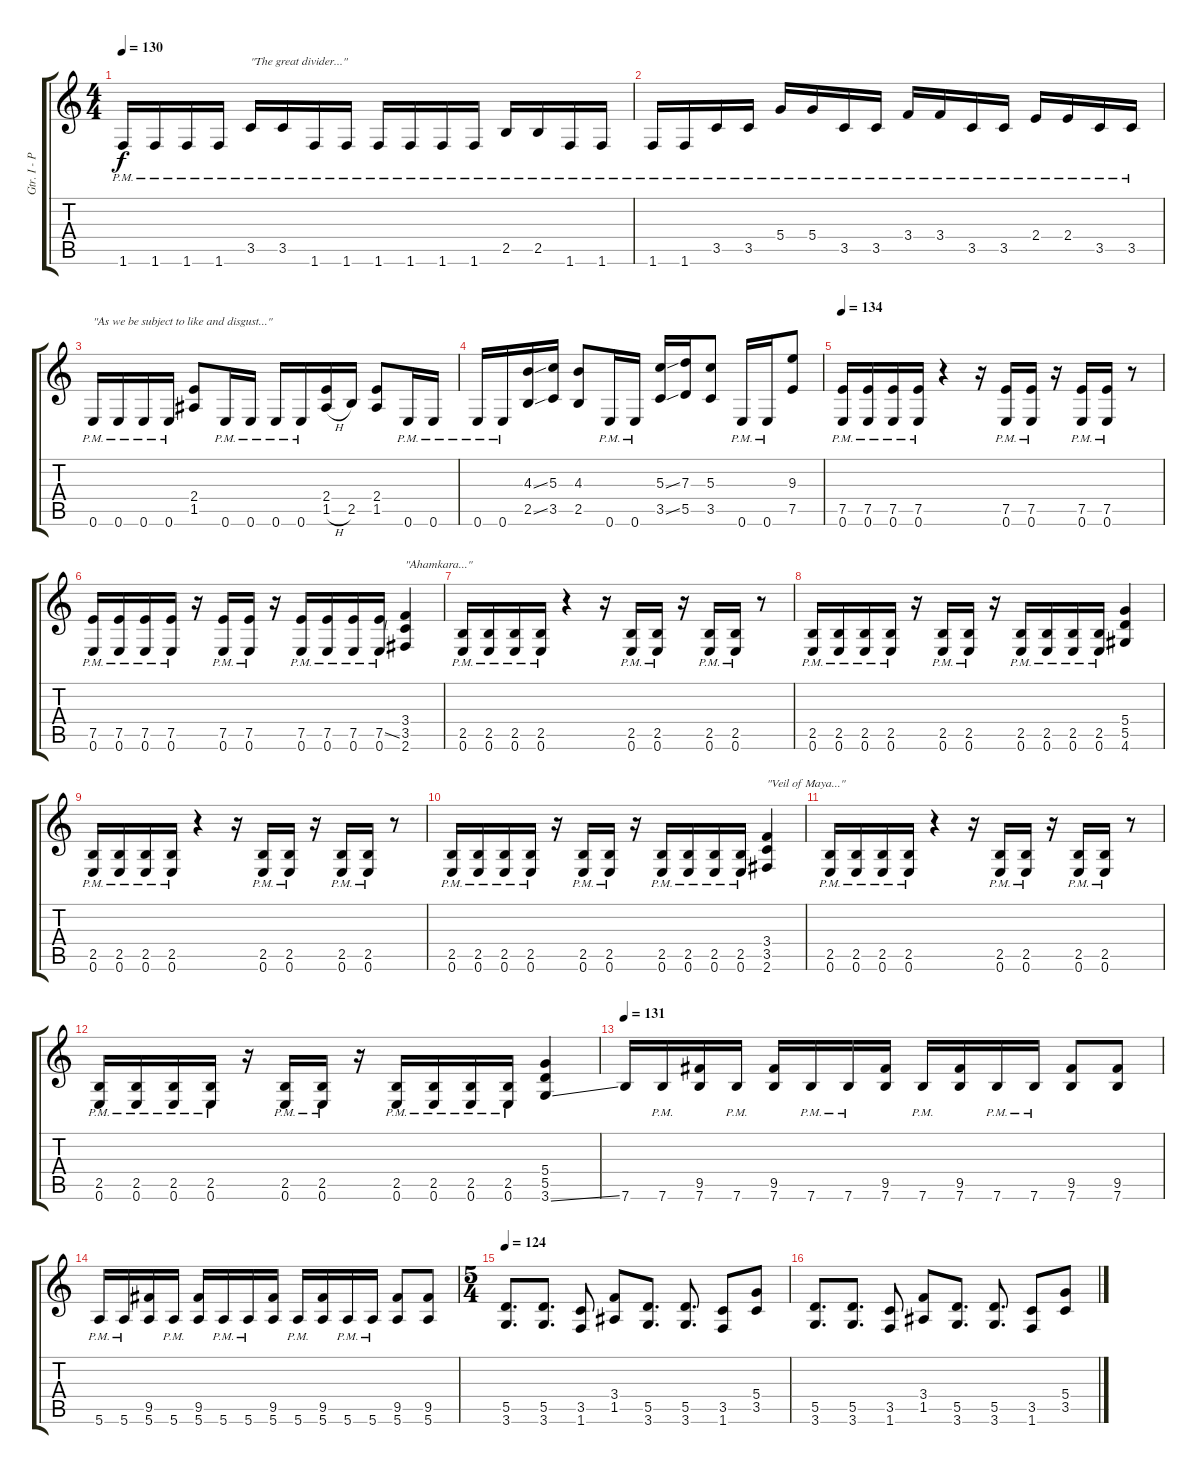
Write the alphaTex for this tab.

\track ("Gtr. I - Paul Masvidal (Distortion)" "Gtr. I - P") {instrument distortionguitar}
\staff {score tabs}
\tuning (E4 B3 G3 D3 A2 E2) {hide}
\ts (4 4)
\tempo 130
\clef g2
\ks c
1.6{pm}.16{dy f} 1.6{pm}.16 1.6{pm}.16 1.6{pm}.16 3.5{pm}.16{txt "\"The great divider...\""} 3.5{pm}.16 1.6{pm}.16 1.6{pm}.16 1.6{pm}.16 1.6{pm}.16 1.6{pm}.16 1.6{pm}.16 2.5{pm}.16 2.5{pm}.16 1.6{pm}.16 1.6{pm}.16 |
1.6{pm}.16 1.6{pm}.16 3.5{pm}.16 3.5{pm}.16 5.4{pm}.16 5.4{pm}.16 3.5{pm}.16 3.5{pm}.16 3.4{pm}.16 3.4{pm}.16 3.5{pm}.16 3.5{pm}.16 2.4{pm}.16 2.4{pm}.16 3.5{pm}.16 3.5{pm}.16 |
0.6{pm}.16{txt "\"As we be subject to like and disgust...\""} 0.6{pm}.16 0.6{pm}.16 0.6{pm}.16 (2.4 1.5).8 0.6{pm}.16 0.6{pm}.16 0.6{pm}.16 0.6{pm}.16 (2.4 1.5{h}).16 2.5.16 (2.4 1.5).8 0.6{pm}.16 0.6{pm}.16 |
0.6{pm}.16 0.6{pm}.16 (4.3{ss} 2.5{ss}).16 (5.3 3.5).16 (4.3 2.5).8 0.6{pm}.16 0.6{pm}.16 (5.3{ss} 3.5{ss}).16 (7.3 5.5).16 (5.3 3.5).8 0.6{pm}.16 0.6{pm}.16 (9.3 7.5).8 |
\tempo 134
(7.5{pm} 0.6{pm}).16 (7.5{pm} 0.6{pm}).16 (7.5{pm} 0.6{pm}).16 (7.5{pm} 0.6{pm}).16 r.4 r.16 (7.5{pm} 0.6{pm}).16 (7.5{pm} 0.6{pm}).16 r.16 (7.5{pm} 0.6{pm}).16 (7.5{pm} 0.6{pm}).16 r.8 |
(7.5{pm} 0.6{pm}).16 (7.5{pm} 0.6{pm}).16 (7.5{pm} 0.6{pm}).16 (7.5{pm} 0.6{pm}).16 r.16 (7.5{pm} 0.6{pm}).16 (7.5{pm} 0.6{pm}).16 r.16 (7.5{pm} 0.6{pm}).16 (7.5{pm} 0.6{pm}).16 (7.5{pm} 0.6{pm}).16 (7.5{ss pm} 0.6{pm}).16 (3.4 3.5 2.6).4{txt "\"Ahamkara...\""} |
(2.5{pm} 0.6{pm}).16 (2.5{pm} 0.6{pm}).16 (2.5{pm} 0.6{pm}).16 (2.5{pm} 0.6{pm}).16 r.4 r.16 (2.5{pm} 0.6{pm}).16 (2.5{pm} 0.6{pm}).16 r.16 (2.5{pm} 0.6{pm}).16 (2.5{pm} 0.6{pm}).16 r.8 |
(2.5{pm} 0.6{pm}).16 (2.5{pm} 0.6{pm}).16 (2.5{pm} 0.6{pm}).16 (2.5{pm} 0.6{pm}).16 r.16 (2.5{pm} 0.6{pm}).16 (2.5{pm} 0.6{pm}).16 r.16 (2.5{pm} 0.6{pm}).16 (2.5{pm} 0.6{pm}).16 (2.5{pm} 0.6{pm}).16 (2.5{pm} 0.6{pm}).16 (5.4 5.5 4.6).4 |
(2.5{pm} 0.6{pm}).16 (2.5{pm} 0.6{pm}).16 (2.5{pm} 0.6{pm}).16 (2.5{pm} 0.6{pm}).16 r.4 r.16 (2.5{pm} 0.6{pm}).16 (2.5{pm} 0.6{pm}).16 r.16 (2.5{pm} 0.6{pm}).16 (2.5{pm} 0.6{pm}).16 r.8 |
(2.5{pm} 0.6{pm}).16 (2.5{pm} 0.6{pm}).16 (2.5{pm} 0.6{pm}).16 (2.5{pm} 0.6{pm}).16 r.16 (2.5{pm} 0.6{pm}).16 (2.5{pm} 0.6{pm}).16 r.16 (2.5{pm} 0.6{pm}).16 (2.5{pm} 0.6{pm}).16 (2.5{pm} 0.6{pm}).16 (2.5{pm} 0.6{pm}).16 (3.4 3.5 2.6).4{txt "\"Veil of Maya...\""} |
(2.5{pm} 0.6{pm}).16 (2.5{pm} 0.6{pm}).16 (2.5{pm} 0.6{pm}).16 (2.5{pm} 0.6{pm}).16 r.4 r.16 (2.5{pm} 0.6{pm}).16 (2.5{pm} 0.6{pm}).16 r.16 (2.5{pm} 0.6{pm}).16 (2.5{pm} 0.6{pm}).16 r.8 |
(2.5{pm} 0.6{pm}).16 (2.5{pm} 0.6{pm}).16 (2.5{pm} 0.6{pm}).16 (2.5{pm} 0.6{pm}).16 r.16 (2.5{pm} 0.6{pm}).16 (2.5{pm} 0.6{pm}).16 r.16 (2.5{pm} 0.6{pm}).16 (2.5{pm} 0.6{pm}).16 (2.5{pm} 0.6{pm}).16 (2.5{pm} 0.6{pm}).16 (5.4 5.5 3.6{ss}).4 |
\tempo 131
7.6.16 7.6{pm}.16 (9.5 7.6).16 7.6{pm}.16 (9.5 7.6).16 7.6{pm}.16 7.6{pm}.16 (9.5 7.6).16 7.6{pm}.16 (9.5 7.6).16 7.6{pm}.16 7.6{pm}.16 (9.5 7.6).8 (9.5 7.6).8 |
5.6{pm}.16 5.6{pm}.16 (9.5 5.6).16 5.6{pm}.16 (9.5 5.6).16 5.6{pm}.16 5.6{pm}.16 (9.5 5.6).16 5.6{pm}.16 (9.5 5.6).16 5.6{pm}.16 5.6{pm}.16 (9.5 5.6).8 (9.5 5.6).8 |
\ts (5 4)
\tempo 124
(5.5 3.6).8{d} (5.5 3.6).8{d} (3.5 1.6).8 (3.4 1.5).8 (5.5 3.6).8{d} (5.5 3.6).8{d} (3.5 1.6).8 (5.4 3.5).8 |
(5.5 3.6).8{d} (5.5 3.6).8{d} (3.5 1.6).8 (3.4 1.5).8 (5.5 3.6).8{d} (5.5 3.6).8{d} (3.5 1.6).8 (5.4 3.5).8
